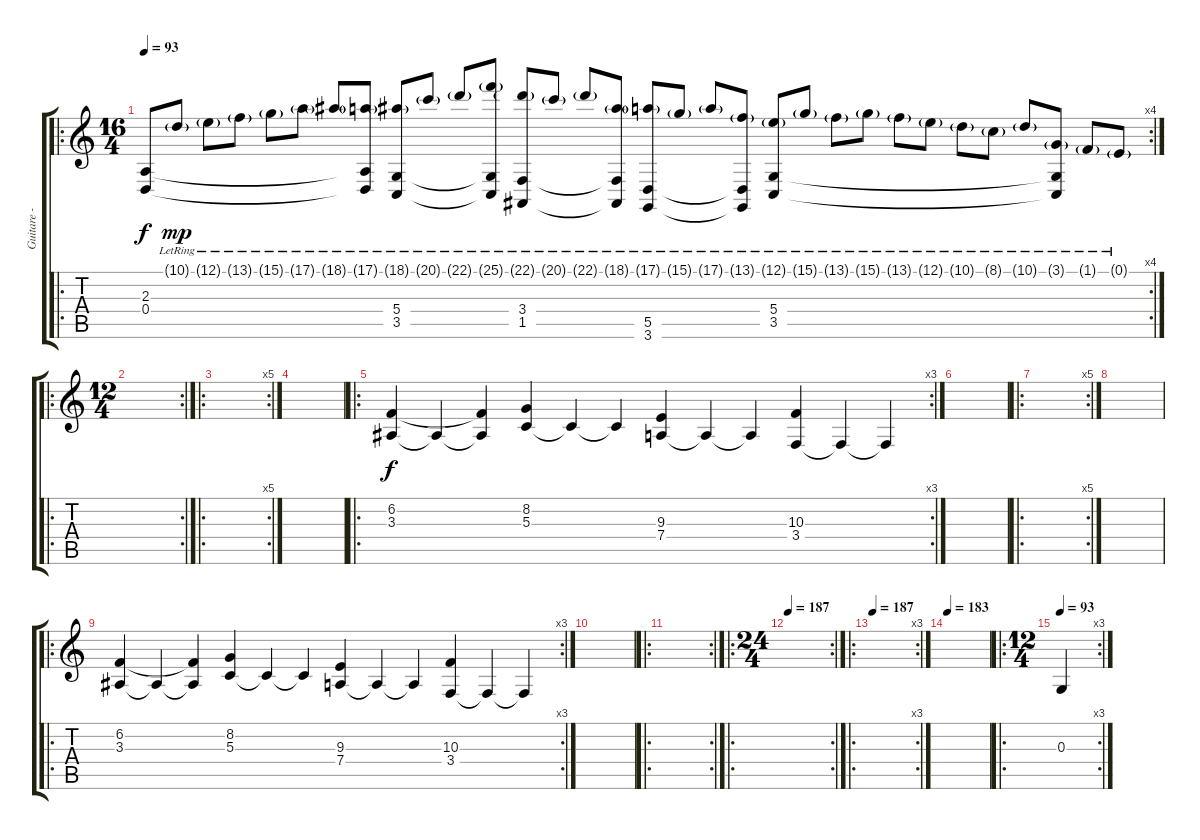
\track ("Guitare - 1" "Guitare - ") {instrument electricpiano2}
\staff {score tabs}
\tuning (E4 B3 G3 D3 A2 E2) {hide}
\ro
\rc 4
\ts (16 4)
\tempo 93
\clef g2
\ks c
(2.3 0.4).8{dy f instrument electricpiano2} 10.1{g lr}.8{dy mp} 12.1{g lr}.8 13.1{g lr}.8 15.1{g lr}.8 17.1{g lr}.8 18.1{g lr}.8 (17.1{g lr} 2.3{t} 0.4{t}).8 (18.1{g lr} 5.4{lr} 3.5{lr}).8 20.1{g lr}.8 22.1{g lr}.8 (25.1{g lr} 5.4{t} 3.5{t}).8 (22.1{g lr} 3.4{lr} 1.5{lr}).8 20.1{g lr}.8 22.1{g lr}.8 (18.1{g lr} 3.4{t} 1.5{t}).8 (17.1{g lr} 5.5{lr} 3.6{lr}).8 15.1{g lr}.8 17.1{g lr}.8 (13.1{g lr} 5.5{t} 3.6{t}).8 (12.1{g lr} 5.4{lr} 3.5{lr}).8 15.1{g lr}.8 13.1{g lr}.8 15.1{g lr}.8 13.1{g lr}.8 12.1{g lr}.8 10.1{g lr}.8 8.1{g lr}.8 10.1{g lr}.8 (3.1{g lr} 5.4{t} 3.5{t}).8 1.1{g lr}.8 0.1{g lr}.8 |
\ro
\rc 2
\ts (12 4)
|
\ro
\rc 5
|
|
\ro
\rc 3
(6.2 3.3).4{dy f volume 10} 3.3{t}.4 (6.2{t} 3.3{t}).4 (8.2 5.3).4 5.3{t}.4 5.3{t}.4 (9.3 7.4).4 7.4{t}.4 7.4{t}.4 (10.3 3.4).4 3.4{t}.4 3.4{t}.4 |
|
\ro
\rc 5
|
|
\ro
\rc 3
(6.2 3.3).4{volume 10} 3.3{t}.4 (6.2{t} 3.3{t}).4 (8.2 5.3).4 5.3{t}.4 5.3{t}.4 (9.3 7.4).4 7.4{t}.4 7.4{t}.4 (10.3 3.4).4 3.4{t}.4 3.4{t}.4 |
|
\ro
\rc 2
|
\ro
\rc 2
\ts (24 4)
\tempo 183
\tempo 187
|
\ro
\rc 3
\tempo 183
\tempo 187
|
\tempo 183
|
\ro
\rc 3
\ts (12 4)
\tempo 93
0.3.4
